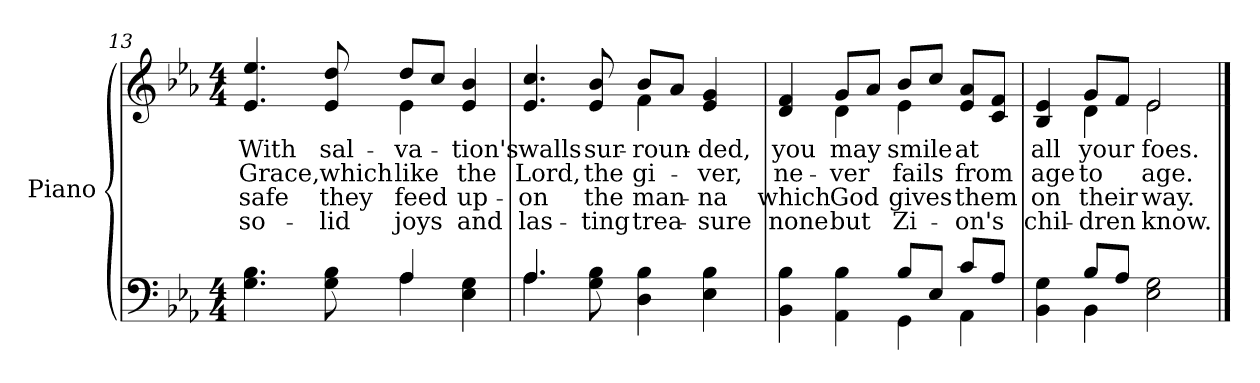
**kern	**kern	**text	**text	**text	**text
*part2	*part1	*part1	*part1	*part1	*part1
*staff2	*staff1	*staff1	*staff1	*staff1	*staff1
*I"Piano	*I"Piano	*	*	*	*
*I'Pno.	*I'Pno.	*	*	*	*
!!LO:LB:g=z
*clefF4	*clefG2	*	*	*	*
*k[b-e-a-]	*k[b-e-a-]	*	*	*	*
*E-:	*E-:	*	*	*	*
*M4/4	*M4/4	*	*	*	*
=13	=13	=13	=13	=13	=13
*^	*	*	*	*	*
!	!	!	!LO:LY:b:color=#000000	!LO:LY:b:color=#000000	!LO:LY:b:color=#000000	!LO:LY:b:color=#000000
*	*	*^	*	*	*	*
4.Gi\ 4.B-i	2ryy	4.e-i/ 4.ee-i	2ryy	With	Grace,	safe	so-
!	!	!	!	!LO:LY:b:color=#000000	!LO:LY:b:color=#000000	!LO:LY:b:color=#000000	!LO:LY:b:color=#000000
8Gi\ 8B-i	.	8e-i/ 8ddi	.	sal-	which	-they	lid
!	!	!	!	!LO:LY:b:color=#000000	!LO:LY:b:color=#000000	!LO:LY:b:color=#000000	!LO:LY:b:color=#000000
4A-i/	4A-i\	8ddi/L	4e-i\	-va-	like	feed	joys
.	.	8cci/J	.	.	.	.	.
!	!	!	!	!LO:LY:b:color=#000000	!LO:LY:b:color=#000000	!LO:LY:b:color=#000000	!LO:LY:b:color=#000000
4E-i\ 4Gi	4ryy	4e-i/ 4b-i	4ryy	-tion's	the	up-	-and
=14	=14	=14	=14	=14	=14	=14	=14
!	!	!	!	!LO:LY:b:color=#000000	!LO:LY:b:color=#000000	!LO:LY:b:color=#000000	!LO:LY:b:color=#000000
4.A-i/	4.A-i\	4.e-i/ 4.cci	2ryy	walls	Lord,	on	las-
!	!	!	!	!LO:LY:b:color=#000000	!LO:LY:b:color=#000000	!LO:LY:b:color=#000000	!LO:LY:b:color=#000000
8Gi\ 8B-i	2ryy	8e-i/ 8b-i	.	sur-	the	-the	ting
!	!	!	!	!LO:LY:b:color=#000000	!LO:LY:b:color=#000000	!LO:LY:b:color=#000000	!LO:LY:b:color=#000000
4Di\ 4B-i	.	8b-i/L	4fi\	-roun-	gi-	man-	-trea-
.	.	8a-i/J	.	.	.	.	.
!	!	!	!	!LO:LY:b:color=#000000	!LO:LY:b:color=#000000	!LO:LY:b:color=#000000	!LO:LY:b:color=#000000
4E-i\ 4B-i	.	4e-i/ 4gi	4ryy	-ded,	-ver,	-na	sure
.	8ryy	.	.	.	.	.	.
!!LO:LB:g=z	!!
=15	=15	=15	=15	=15	=15	=15	=15
!	!	!	!	!LO:LY:b:color=#000000	!LO:LY:b:color=#000000	!LO:LY:b:color=#000000	!LO:LY:b:color=#000000
4BB-i\ 4B-i	2ryy	4di/ 4fi	4ryy	you	ne-	which	none
!	!	!	!	!LO:LY:b:color=#000000	!LO:LY:b:color=#000000	!LO:LY:b:color=#000000	!LO:LY:b:color=#000000
4AA-i\ 4B-i	.	8gi/L	4di\	may	-ver	God	but
.	.	8a-i/J	.	.	.	.	.
!	!	!	!	!LO:LY:b:color=#000000	!LO:LY:b:color=#000000	!LO:LY:b:color=#000000	!LO:LY:b:color=#000000
8B-i/L	4GGi\	8b-i/L	4e-i\	smile	fails	gives	Zi-
8E-i/J	.	8cci/J	.	.	.	.	.
!	!	!	!	!LO:LY:b:color=#000000	!LO:LY:b:color=#000000	!LO:LY:b:color=#000000	!LO:LY:b:color=#000000
8ci/L	4AA-i\	8e-i/ 8a-i/L	4ryy	at	from	-them	on's
8A-i/J	.	8ci/ 8fi/J	.	.	.	.	.
=16	=16	=16	=16	=16	=16	=16	=16
!	!	!	!	!LO:LY:b:color=#000000	!LO:LY:b:color=#000000	!LO:LY:b:color=#000000	!LO:LY:b:color=#000000
4BB-i\ 4Gi	4ryy	4B-i/ 4e-i	4ryy	all	age	on	chil-
!	!	!	!	!LO:LY:b:color=#000000	!LO:LY:b:color=#000000	!LO:LY:b:color=#000000	!LO:LY:b:color=#000000
8B-i/L	4BB-i\	8gi/L	4di\	your	to	-their	dren
8A-i/J	.	8fi/J	.	.	.	.	.
!	!	!	!	!LO:LY:b:color=#000000	!LO:LY:b:color=#000000	!LO:LY:b:color=#000000	!LO:LY:b:color=#000000
2E-i\ 2Gi	2ryy	2e-i/	2e-i\	foes.	age.	way.	know.
*v	*v	*	*	*	*	*	*
*	*v	*v	*	*	*	*
==	==	==	==	==	==
*-	*-	*-	*-	*-	*-
